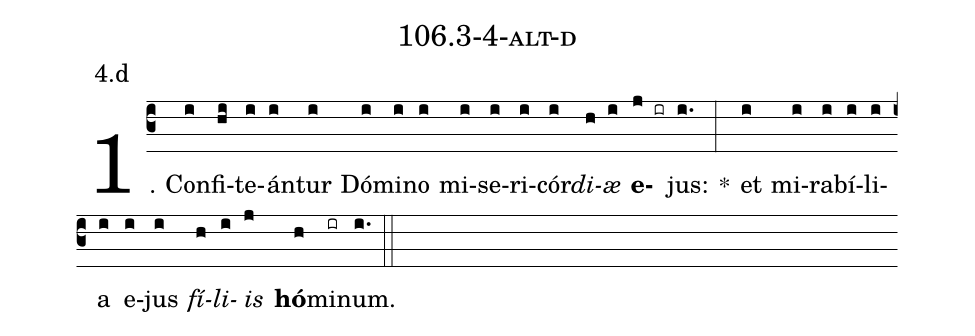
name: 106.3-4-alt-d;
annotation: 4.d;
%%
(c3)1. Con(i)fi(hi)te(i)án(i)tur(i) Dó(i)mi(i)no(i) mi(i)se(i)ri(i)cór(i)<i>di</i>(h)<i>æ</i>(i) <b>e</b>(j ir)jus:(i.) *(:) et(i) mi(i)ra(i)bí(i)li(i)a(i) e(i)jus(i) <i>fí</i>(h)<i>li</i>(i)<i>is</i>(j) <b>hó</b>(h)mi(ir)num.(i.) (::)
